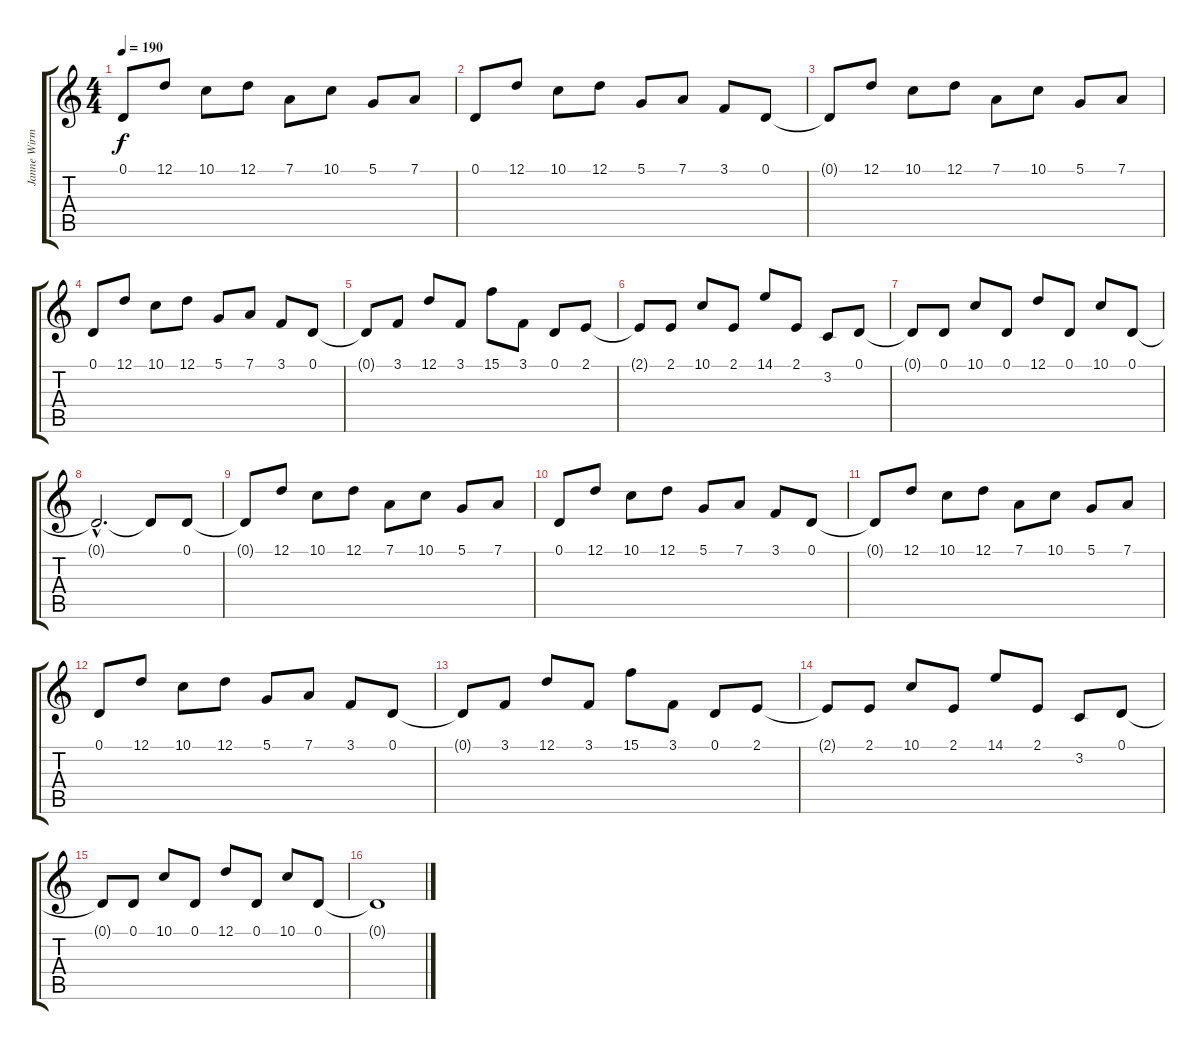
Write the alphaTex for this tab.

\track ("Janne Wirman" "Janne Wirm") {instrument stringensemble1}
\staff {score tabs}
\tuning (D4 A3 F3 C3 G2 D2) {hide}
\ts (4 4)
\tempo 190
\clef g2
\ks c
0.1{t}.8{dy f} 12.1.8 10.1.8 12.1.8 7.1.8 10.1.8 5.1.8 7.1.8 |
0.1.8 12.1.8 10.1.8 12.1.8 5.1.8 7.1.8 3.1.8 0.1.8 |
0.1{t}.8 12.1.8 10.1.8 12.1.8 7.1.8 10.1.8 5.1.8 7.1.8 |
0.1.8 12.1.8 10.1.8 12.1.8 5.1.8 7.1.8 3.1.8 0.1.8 |
0.1{t}.8 3.1.8 12.1.8 3.1.8 15.1.8 3.1.8 0.1.8 2.1.8 |
2.1{t}.8 2.1.8 10.1.8 2.1.8 14.1.8 2.1.8 3.2.8 0.1.8 |
0.1{t}.8 0.1.8 10.1.8 0.1.8 12.1.8 0.1.8 10.1.8 0.1.8 |
0.1{hac t}.2{d} 0.1{t}.8 0.1.8{volume 9 instrument fx5brightness} |
0.1{t}.8 12.1.8 10.1.8 12.1.8 7.1.8 10.1.8 5.1.8 7.1.8 |
0.1.8 12.1.8 10.1.8 12.1.8 5.1.8 7.1.8 3.1.8 0.1.8 |
0.1{t}.8 12.1.8 10.1.8 12.1.8 7.1.8 10.1.8 5.1.8 7.1.8 |
0.1.8 12.1.8 10.1.8 12.1.8 5.1.8 7.1.8 3.1.8 0.1.8 |
0.1{t}.8 3.1.8 12.1.8 3.1.8 15.1.8 3.1.8 0.1.8 2.1.8 |
2.1{t}.8 2.1.8 10.1.8 2.1.8 14.1.8 2.1.8 3.2.8 0.1.8 |
0.1{t}.8 0.1.8 10.1.8 0.1.8 12.1.8 0.1.8 10.1.8 0.1.8 |
0.1{t}.1
